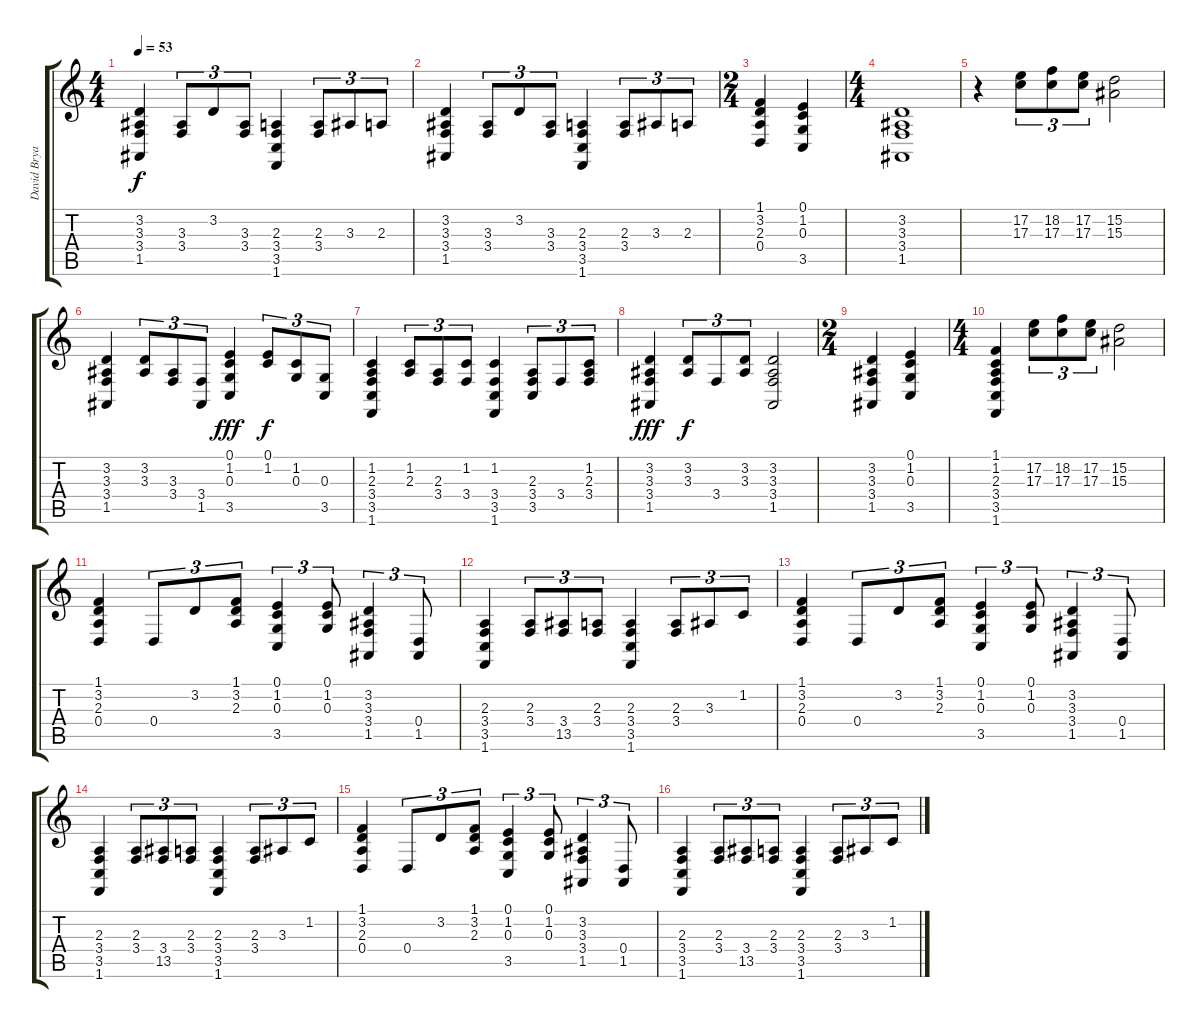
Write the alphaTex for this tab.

\track ("David Bryan (Piano)" "David Brya") {instrument brightacousticpiano}
\staff {score tabs}
\tuning (E4 B3 G3 D3 A2 E2) {hide}
\ts (4 4)
\tempo 53
\clef g2
\ks c
(3.2 3.3 3.4 1.5).4{dy f} (3.3 3.4).8{tu (3 2)} 3.2.8{tu (3 2)} (3.3 3.4).8{tu (3 2)} (2.3 3.4 3.5 1.6).4 (2.3 3.4).8{tu (3 2)} 3.3.8{tu (3 2)} 2.3.8{tu (3 2)} |
(3.2 3.3 3.4 1.5).4 (3.3 3.4).8{tu (3 2)} 3.2.8{tu (3 2)} (3.3 3.4).8{tu (3 2)} (2.3 3.4 3.5 1.6).4 (2.3 3.4).8{tu (3 2)} 3.3.8{tu (3 2)} 2.3.8{tu (3 2)} |
\ts (2 4)
(1.1 3.2 2.3 0.4).4 (0.1 1.2 0.3 3.5).4 |
\ts (4 4)
(3.2 3.3 3.4 1.5).1 |
r.4 (17.2 17.3).8{tu (3 2)} (18.2 17.3).8{tu (3 2)} (17.2 17.3).8{tu (3 2)} (15.2 15.3).2 |
(3.2 3.3 3.4 1.5).4 (3.2 3.3).8{tu (3 2)} (3.3 3.4).8{tu (3 2)} (3.4 1.5).8{tu (3 2)} (0.1 1.2 0.3 3.5).4{dy fff} (0.1 1.2).8{tu (3 2) dy f} (1.2 0.3).8{tu (3 2)} (0.3 3.5).8{tu (3 2)} |
(1.2 2.3 3.4 3.5 1.6).4 (1.2 2.3).8{tu (3 2)} (2.3 3.4).8{tu (3 2)} (1.2 3.4).8{tu (3 2)} (1.2 3.4 3.5 1.6).4 (2.3 3.4 3.5).8{tu (3 2)} 3.4.8{tu (3 2)} (1.2 2.3 3.4).8{tu (3 2)} |
(3.2 3.3 3.4 1.5).4{dy fff} (3.2 3.3).8{tu (3 2) dy f} 3.4.8{tu (3 2)} (3.2 3.3).8{tu (3 2)} (3.2 3.3 3.4 1.5).2 |
\ts (2 4)
(3.2 3.3 3.4 1.5).4 (0.1 1.2 0.3 3.5).4 |
\ts (4 4)
(1.1 1.2 2.3 3.4 3.5 1.6).4 (17.2 17.3).8{tu (3 2)} (18.2 17.3).8{tu (3 2)} (17.2 17.3).8{tu (3 2)} (15.2 15.3).2 |
(1.1 3.2 2.3 0.4).4 0.4.8{tu (3 2)} 3.2.8{tu (3 2)} (1.1 3.2 2.3).8{tu (3 2)} (0.1 1.2 0.3 3.5).4{tu (3 2)} (0.1 1.2 0.3).8{tu (3 2)} (3.2 3.3 3.4 1.5).4{tu (3 2)} (0.4 1.5).8{tu (3 2)} |
(2.3 3.4 3.5 1.6).4 (2.3 3.4).8{tu (3 2)} (3.4 13.5).8{tu (3 2)} (2.3 3.4).8{tu (3 2)} (2.3 3.4 3.5 1.6).4 (2.3 3.4).8{tu (3 2)} 3.3.8{tu (3 2)} 1.2.8{tu (3 2)} |
(1.1 3.2 2.3 0.4).4 0.4.8{tu (3 2)} 3.2.8{tu (3 2)} (1.1 3.2 2.3).8{tu (3 2)} (0.1 1.2 0.3 3.5).4{tu (3 2)} (0.1 1.2 0.3).8{tu (3 2)} (3.2 3.3 3.4 1.5).4{tu (3 2)} (0.4 1.5).8{tu (3 2)} |
(2.3 3.4 3.5 1.6).4 (2.3 3.4).8{tu (3 2)} (3.4 13.5).8{tu (3 2)} (2.3 3.4).8{tu (3 2)} (2.3 3.4 3.5 1.6).4 (2.3 3.4).8{tu (3 2)} 3.3.8{tu (3 2)} 1.2.8{tu (3 2)} |
(1.1 3.2 2.3 0.4).4 0.4.8{tu (3 2)} 3.2.8{tu (3 2)} (1.1 3.2 2.3).8{tu (3 2)} (0.1 1.2 0.3 3.5).4{tu (3 2)} (0.1 1.2 0.3).8{tu (3 2)} (3.2 3.3 3.4 1.5).4{tu (3 2)} (0.4 1.5).8{tu (3 2)} |
(2.3 3.4 3.5 1.6).4 (2.3 3.4).8{tu (3 2)} (3.4 13.5).8{tu (3 2)} (2.3 3.4).8{tu (3 2)} (2.3 3.4 3.5 1.6).4 (2.3 3.4).8{tu (3 2)} 3.3.8{tu (3 2)} 1.2.8{tu (3 2)}
